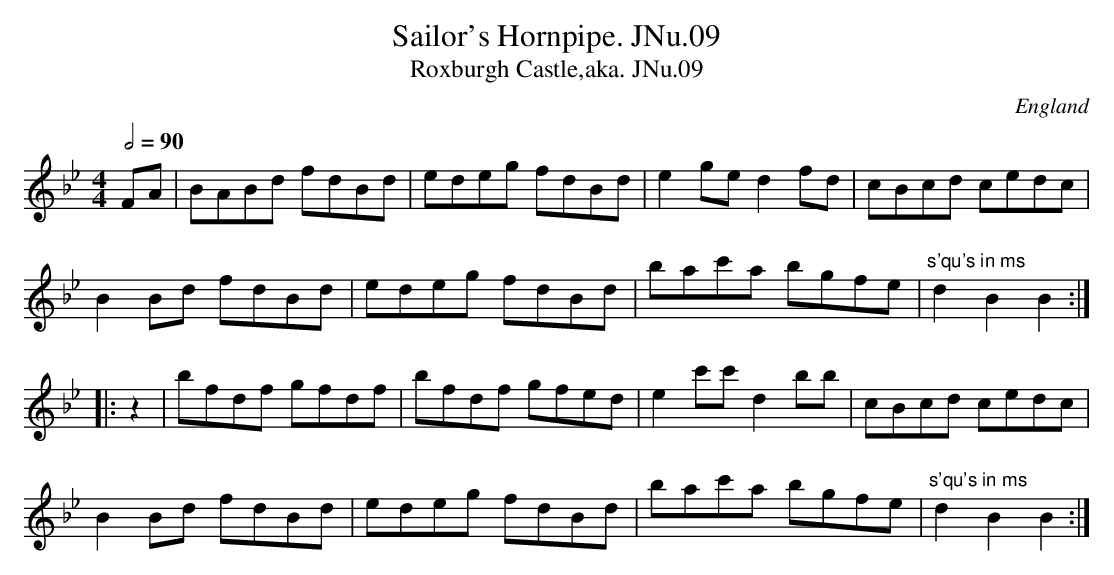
X:1
T:Sailor's Hornpipe. JNu.09
T:Roxburgh Castle,aka. JNu.09
L:1/8
M:4/4
O:England
Q:1/2=90
K:Bb
FA|BABd fdBd|edeg fdBd|e2ge d2fd|cBcd cedc|!
B2Bd fdBd|edeg fdBd|bac'a bgfe|"s'qu's in ms"d2B2B2:|!
|:z2|bfdf gfdf|bfdf gfed|e2c'c' d2bb|cBcd cedc|!
B2Bd fdBd|edeg fdBd|bac'a bgfe|"s'qu's in ms"d2B2B2:|
